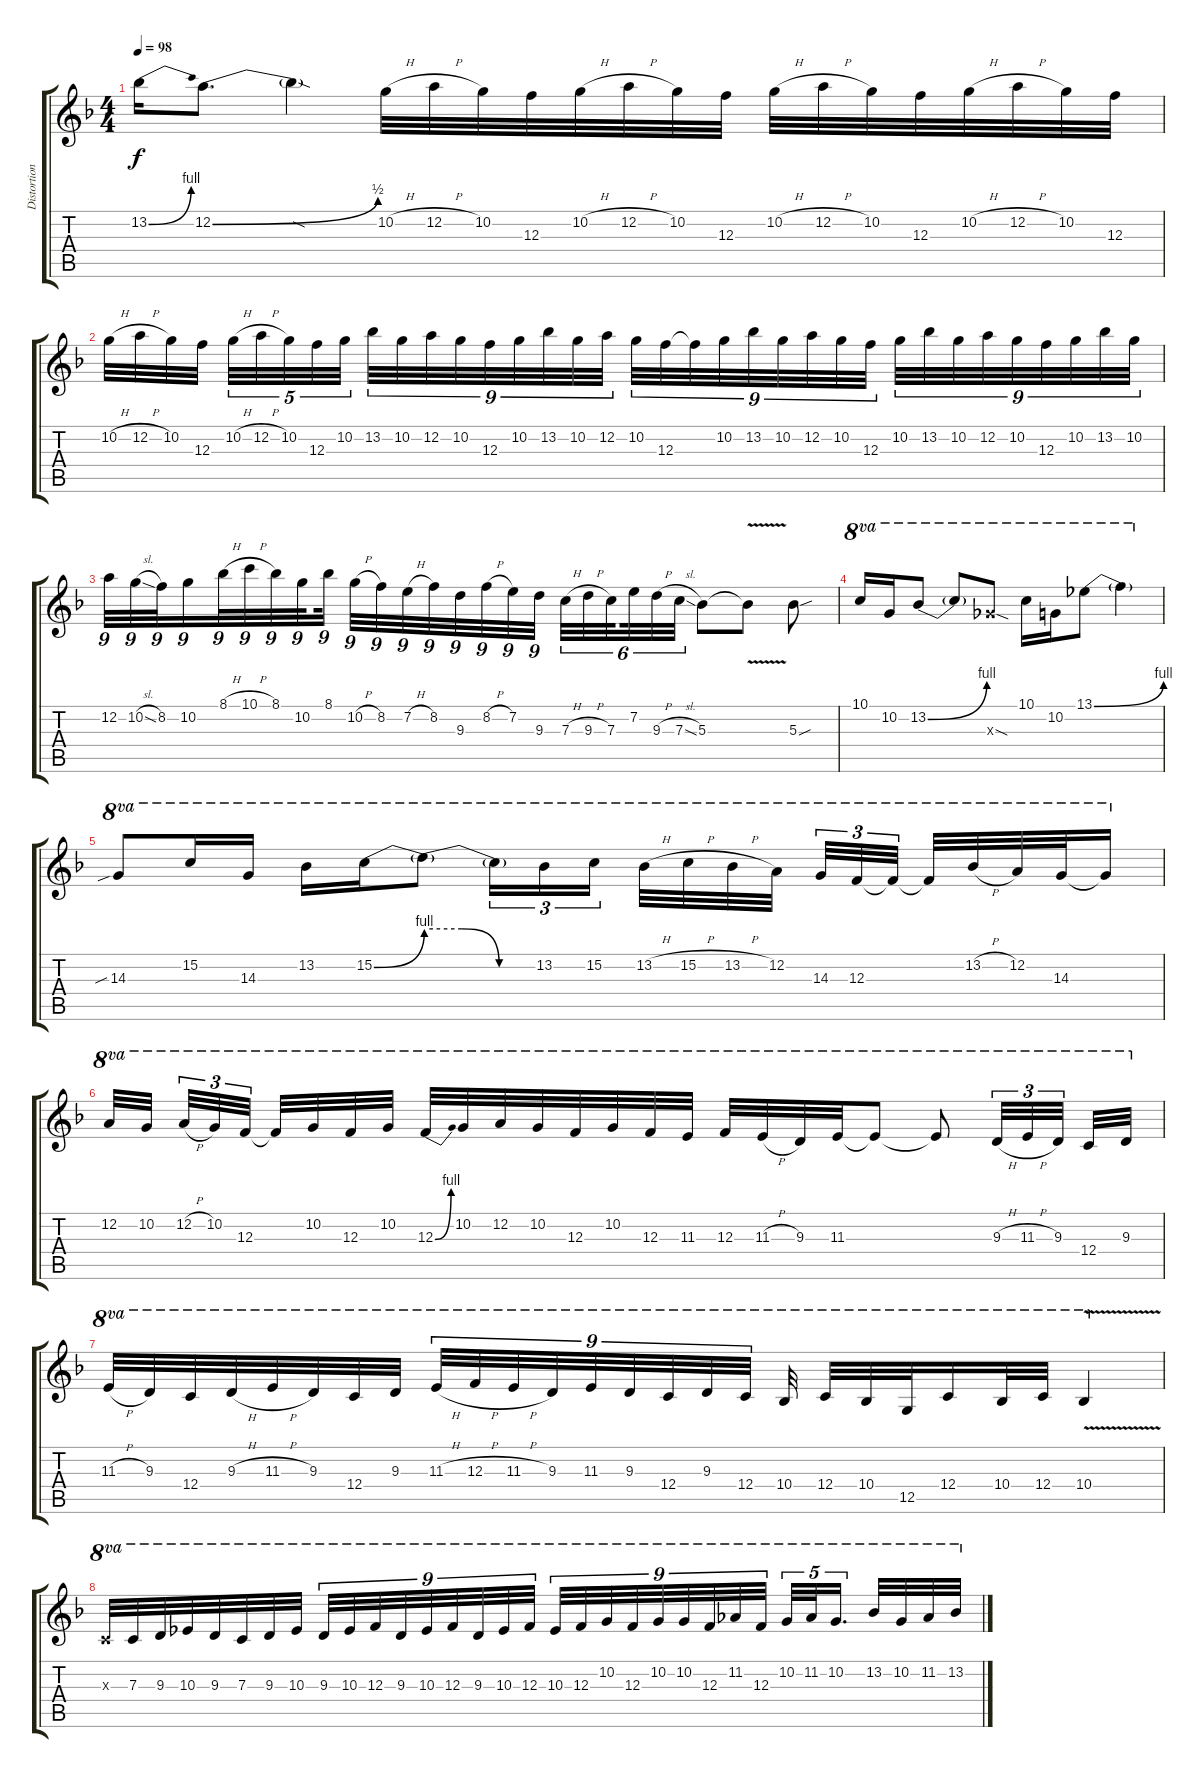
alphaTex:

\track ("Distortion" "Distortion") {instrument distortionguitar}
\staff {score tabs}
\tuning (D4 A3 F3 C3 G2 C2) {hide}
\ts (4 4)
\tempo 98
\clef g2
\ks f
13.2{be (bend 0 0 60 4)}.16{dy f} 12.2{be (bend 0 0 60 2)}.8{d} 12.2{sod t}.4 10.2{h}.32 12.2{h}.32 10.2.32 12.3.32 10.2{h}.32 12.2{h}.32 10.2.32 12.3.32 10.2{h}.32 12.2{h}.32 10.2.32 12.3.32 10.2{h}.32 12.2{h}.32 10.2.32 12.3.32 |
10.2{h}.32 12.2{h}.32 10.2.32 12.3.32{beam splitsecondary} 10.2{h}.32{tu (5 4)} 12.2{h}.32{tu (5 4)} 10.2.32{tu (5 4)} 12.3.32{tu (5 4)} 10.2.32{tu (5 4)} 13.2.32{tu (9 8)} 10.2.32{tu (9 8)} 12.2.32{tu (9 8)} 10.2.32{tu (9 8)} 12.3.32{tu (9 8)} 10.2.32{tu (9 8)} 13.2.32{tu (9 8)} 10.2.32{tu (9 8)} 12.2.32{tu (9 8)} 10.2.32{tu (9 8)} 12.3.32{tu (9 8)} 12.3{t}.32{tu (9 8)} 10.2.32{tu (9 8)} 13.2.32{tu (9 8)} 10.2.32{tu (9 8)} 12.2.32{tu (9 8)} 10.2.32{tu (9 8)} 12.3.32{tu (9 8) beam splitsecondary} 10.2.32{tu (9 8)} 13.2.32{tu (9 8)} 10.2.32{tu (9 8)} 12.2.32{tu (9 8)} 10.2.32{tu (9 8)} 12.3.32{tu (9 8)} 10.2.32{tu (9 8)} 13.2.32{tu (9 8)} 10.2.32{tu (9 8)} |
12.2.32{tu (9 8)} 10.2{sl}.32{tu (9 8)} 8.2.32{tu (9 8)} 10.2.16{tu (9 8)} 8.1{h}.32{tu (9 8)} 10.1{h}.32{tu (9 8)} 8.1.32{tu (9 8)} 10.2.32{tu (9 8) beam splitsecondary} 8.1.32{tu (9 8)} 10.2{h}.32{tu (9 8)} 8.2.32{tu (9 8)} 7.2{h}.32{tu (9 8)} 8.2.32{tu (9 8)} 9.3.32{tu (9 8)} 8.2{h}.32{tu (9 8)} 7.2.32{tu (9 8)} 9.3.32{tu (9 8)} 7.3{h}.32{tu (6 4)} 9.3{h}.32{tu (6 4)} 7.3.32{tu (6 4) beam splitsecondary} 7.2.32{tu (6 4)} 9.3{h}.32{tu (6 4)} 7.3{sl}.32{tu (6 4)} 5.3.8 5.3{v t}.8 5.3{sou}.8 |
10.1.16{ot 8va} 10.2.16{ot 8va} 13.2{be (bend 0 0 60 4)}.8{ot 8va} 13.2{t}.8{ot 8va} 13.3{sod x}.8{ot 8va} 10.1.16{ot 8va} 10.2.16{ot 8va} 13.1{be (bend 0 0 60 4)}.8{ot 8va} 13.1{t}.4{ot 8va} |
14.3{sib}.8{ot 8va} 15.2.16{ot 8va} 14.3.16{ot 8va} 13.2.16{ot 8va} 15.2{be (bend 0 0 60 4)}.16{ot 8va} 15.2{be (custom 0 4 20 4 40 0 60 0) t}.8{ot 8va} 15.2{t}.16{tu (3 2) ot 8va} 13.2.16{tu (3 2) ot 8va} 15.2.16{tu (3 2) ot 8va beam splitsecondary} 13.2{h}.32{ot 8va} 15.2{h}.32{ot 8va} 13.2{h}.32{ot 8va} 12.2.32{ot 8va} 14.3.32{tu (3 2) ot 8va} 12.3.32{tu (3 2) ot 8va} 12.3{t}.32{tu (3 2) ot 8va beam splitsecondary} 12.3{t}.32{ot 8va} 13.2{h}.32{ot 8va} 12.2.32{ot 8va} 14.3.32{ot 8va} 14.3{t}.16{ot 8va} |
12.2.32{ot 8va} 10.2.32{ot 8va beam splitsecondary} 12.2{h}.32{tu (3 2) ot 8va} 10.2.32{tu (3 2) ot 8va} 12.3.32{tu (3 2) ot 8va beam splitsecondary} 12.3{t}.32{ot 8va} 10.2.32{ot 8va} 12.3.32{ot 8va} 10.2.32{ot 8va} 12.3{be (bend 0 0 60 4)}.32{ot 8va} 10.2.32{ot 8va} 12.2.32{ot 8va} 10.2.32{ot 8va} 12.3.32{ot 8va} 10.2.32{ot 8va} 12.3.32{ot 8va} 11.3.32{ot 8va} 12.3.32{ot 8va} 11.3{h}.32{ot 8va} 9.3.32{ot 8va} 11.3.32{ot 8va} 11.3{t}.8{ot 8va} 11.3{t}.8{ot 8va} 9.3{h}.32{tu (3 2) ot 8va} 11.3{h}.32{tu (3 2) ot 8va} 9.3.32{tu (3 2) ot 8va beam splitsecondary} 12.4.32{ot 8va} 9.3.32{ot 8va} |
11.3{h}.32{ot 8va} 9.3.32{ot 8va} 12.4.32{ot 8va} 9.3{h}.32{ot 8va} 11.3{h}.32{ot 8va} 9.3.32{ot 8va} 12.4.32{ot 8va} 9.3.32{ot 8va} 11.3{h}.32{tu (9 8) ot 8va} 12.3{h}.32{tu (9 8) ot 8va} 11.3{h}.32{tu (9 8) ot 8va} 9.3.32{tu (9 8) ot 8va} 11.3.32{tu (9 8) ot 8va} 9.3.32{tu (9 8) ot 8va} 12.4.32{tu (9 8) ot 8va} 9.3.32{tu (9 8) ot 8va} 12.4.32{tu (9 8) ot 8va} 10.4.32{ot 8va} 12.4.32{ot 8va} 10.4.32{ot 8va} 12.5.32{ot 8va} 12.4.16{ot 8va} 10.4.32{ot 8va} 12.4.32{ot 8va} 10.4{v}.4{ot 8va} |
7.3{x}.32{ot 8va} 7.3.32{ot 8va} 9.3.32{ot 8va} 10.3.32{ot 8va} 9.3.32{ot 8va} 7.3.32{ot 8va} 9.3.32{ot 8va} 10.3.32{ot 8va} 9.3.32{tu (9 8) ot 8va} 10.3.32{tu (9 8) ot 8va} 12.3.32{tu (9 8) ot 8va} 9.3.32{tu (9 8) ot 8va} 10.3.32{tu (9 8) ot 8va} 12.3.32{tu (9 8) ot 8va} 9.3.32{tu (9 8) ot 8va} 10.3.32{tu (9 8) ot 8va} 12.3.32{tu (9 8) ot 8va} 10.3.32{tu (9 8) ot 8va} 12.3.32{tu (9 8) ot 8va} 10.2.32{tu (9 8) ot 8va} 12.3.32{tu (9 8) ot 8va} 10.2.32{tu (9 8) ot 8va} 10.2.32{tu (9 8) ot 8va} 12.3.32{tu (9 8) ot 8va} 11.2.32{tu (9 8) ot 8va} 12.3.32{tu (9 8) ot 8va beam splitsecondary} 10.2.32{tu (5 4) ot 8va} 11.2.32{tu (5 4) ot 8va} 10.2.16{d tu (5 4) ot 8va beam splitsecondary} 13.2.32{ot 8va} 10.2.32{ot 8va} 11.2.32{ot 8va} 13.2.32{ot 8va}
